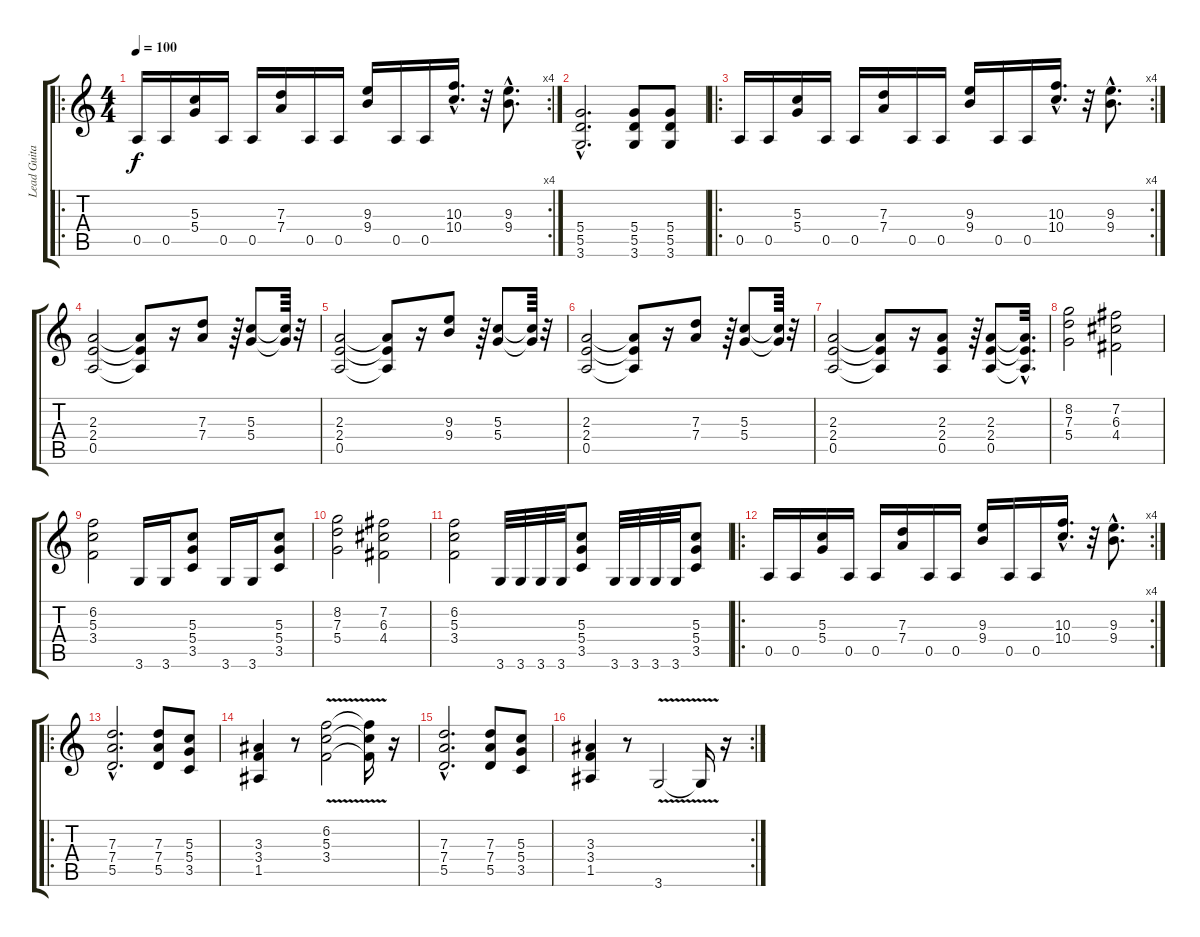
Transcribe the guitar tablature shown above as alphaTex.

\track ("Lead Guitar" "Lead Guita") {instrument overdrivenguitar}
\staff {score tabs}
\tuning (E4 B3 G3 D3 A2 E2) {hide}
\ro
\rc 4
\ts (4 4)
\tempo 100
\clef g2
\ks c
0.5.16{dy f instrument overdrivenguitar} 0.5.16 (5.3 5.4).16 0.5.16 0.5.16 (7.3 7.4).16 0.5.16 0.5.16 (9.3 9.4).16 0.5.16 0.5.16 (10.3{hac} 10.4{hac}).16{d} r.32 (9.3{hac} 9.4{hac}).8{d} |
(5.4{hac} 5.5{hac} 3.6{hac}).2{d} (5.4 5.5 3.6).8 (5.4 5.5 3.6).8 |
\ro
\rc 4
0.5.16 0.5.16 (5.3 5.4).16 0.5.16 0.5.16 (7.3 7.4).16 0.5.16 0.5.16 (9.3 9.4).16 0.5.16 0.5.16 (10.3{hac} 10.4{hac}).16{d} r.32 (9.3{hac} 9.4{hac}).8{d} |
(2.3 2.4 0.5).2 (2.3{t} 2.4{t} 0.5{t}).8 r.16 (7.3 7.4).8 r.64 (5.3 5.4).8 (5.3{t} 5.4{t}).64 r.32 |
(2.3 2.4 0.5).2 (2.3{t} 2.4{t} 0.5{t}).8 r.16 (9.3 9.4).8 r.64 (5.3 5.4).8 (5.3{t} 5.4{t}).64 r.32 |
(2.3 2.4 0.5).2 (2.3{t} 2.4{t} 0.5{t}).8 r.16 (7.3 7.4).8 r.64 (5.3 5.4).8 (5.3{t} 5.4{t}).64 r.32 |
(2.3 2.4 0.5).2 (2.3{t} 2.4{t} 0.5{t}).8 r.16 (2.3 2.4 0.5).8 r.64 (2.3 2.4 0.5).8 (2.3{hac t} 2.4{hac t} 0.5{hac t}).32{d} |
(8.2 7.3 5.4).2 (7.2 6.3 4.4).2 |
(6.2 5.3 3.4).2 3.6.16 3.6.16 (5.3 5.4 3.5).8 3.6.16 3.6.16 (5.3 5.4 3.5).8 |
(8.2 7.3 5.4).2 (7.2 6.3 4.4).2 |
(6.2 5.3 3.4).2 3.6.32 3.6.32 3.6.32 3.6.32 (5.3 5.4 3.5).8 3.6.32 3.6.32 3.6.32 3.6.32 (5.3 5.4 3.5).8 |
\ro
\rc 4
0.5.16 0.5.16 (5.3 5.4).16 0.5.16 0.5.16 (7.3 7.4).16 0.5.16 0.5.16 (9.3 9.4).16 0.5.16 0.5.16 (10.3{hac} 10.4{hac}).16{d} r.32 (9.3{hac} 9.4{hac}).8{d} |
\ro
(7.3{hac} 7.4{hac} 5.5{hac}).2{d} (7.3 7.4 5.5).8 (5.3 5.4 3.5).8 |
(3.3 3.4 1.5).4 r.8 (6.2{v} 5.3{v} 3.4{v}).2 (6.2{t} 5.3{t} 3.4{t}).16 r.16 |
(7.3{hac} 7.4{hac} 5.5{hac}).2{d} (7.3 7.4 5.5).8 (5.3 5.4 3.5).8 |
\rc 2
(3.3 3.4 1.5).4 r.8 3.6{v}.2 3.6{t}.16 r.16
